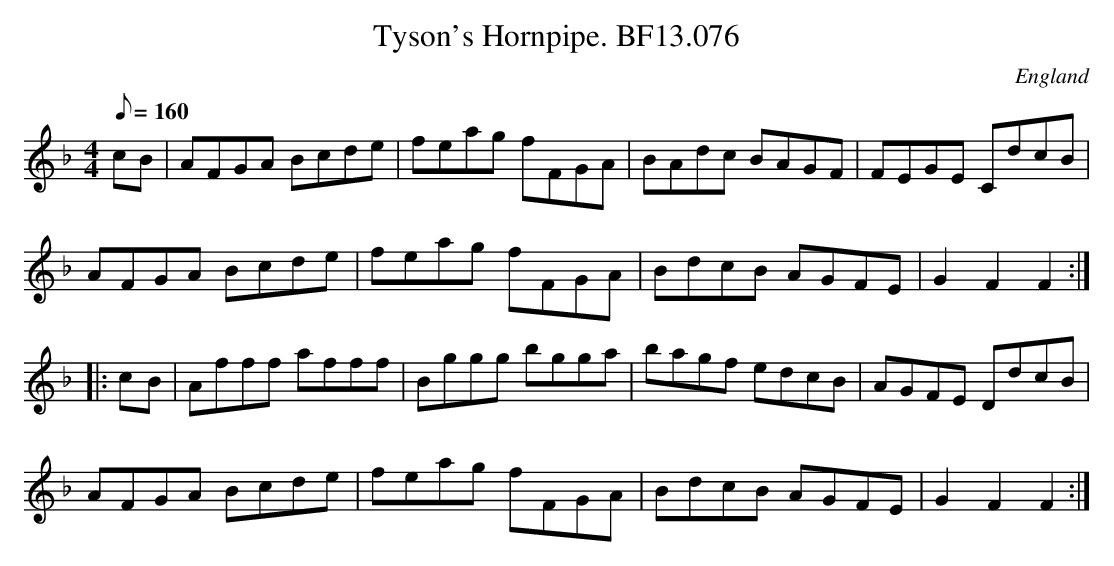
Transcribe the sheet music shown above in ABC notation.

X:1
T:Tyson's Hornpipe. BF13.076
M:4/4
Q:160
O:England
K:F
cB|AFGA Bcde|feag fFGA|BAdc BAGF|FEGE CdcB|!
AFGA NBcde|feag fFGA|BdcB AGFE|G2F2F2::!
c-B|Afff afff|Bggg bgga|bagf edcB|AGFE DdcB|!
AFGA Bcde|feag fFGA|BdcB AGFE|G2F2F2:|]
